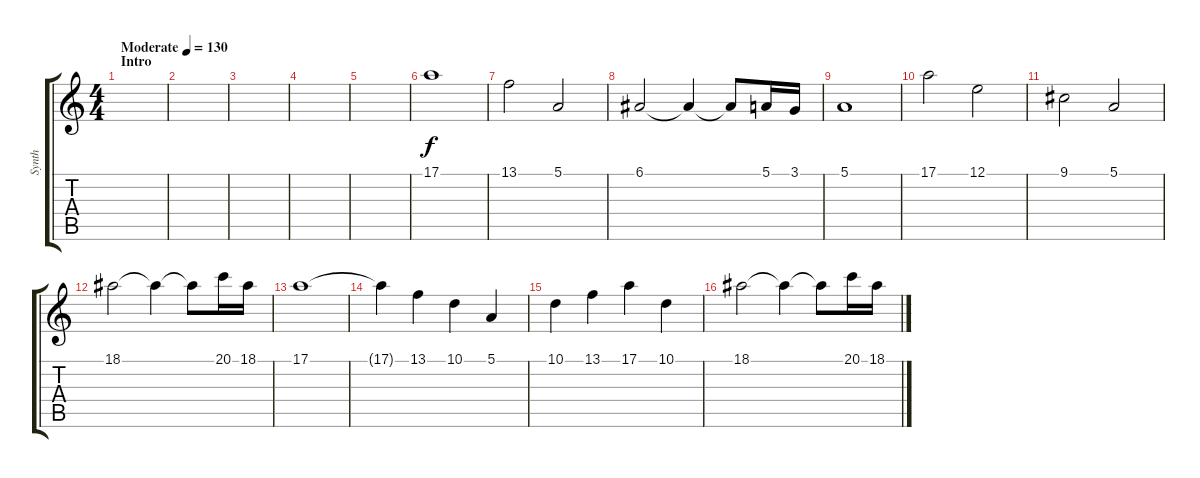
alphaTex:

\track ("Synth" "Synth") {instrument pad8sweep}
\staff {score tabs}
\tuning (E4 B3 G3 D3 A2 E2) {hide}
\ts (4 4)
\section ("" "Intro")
\tempo (130 "Moderate")
\clef g2
\ks c
|
|
|
|
|
17.1.1 |
13.1.2 5.1.2 |
6.1.2 6.1{t}.4 6.1{t}.8 5.1.16 3.1.16 |
5.1.1 |
17.1.2 12.1.2 |
9.1.2 5.1.2 |
18.1.2 18.1{t}.4 18.1{t}.8 20.1.16 18.1.16 |
17.1.1 |
17.1{t}.4 13.1.4 10.1.4 5.1.4 |
10.1.4 13.1.4 17.1.4 10.1.4 |
18.1.2 18.1{t}.4 18.1{t}.8 20.1.16 18.1.16
